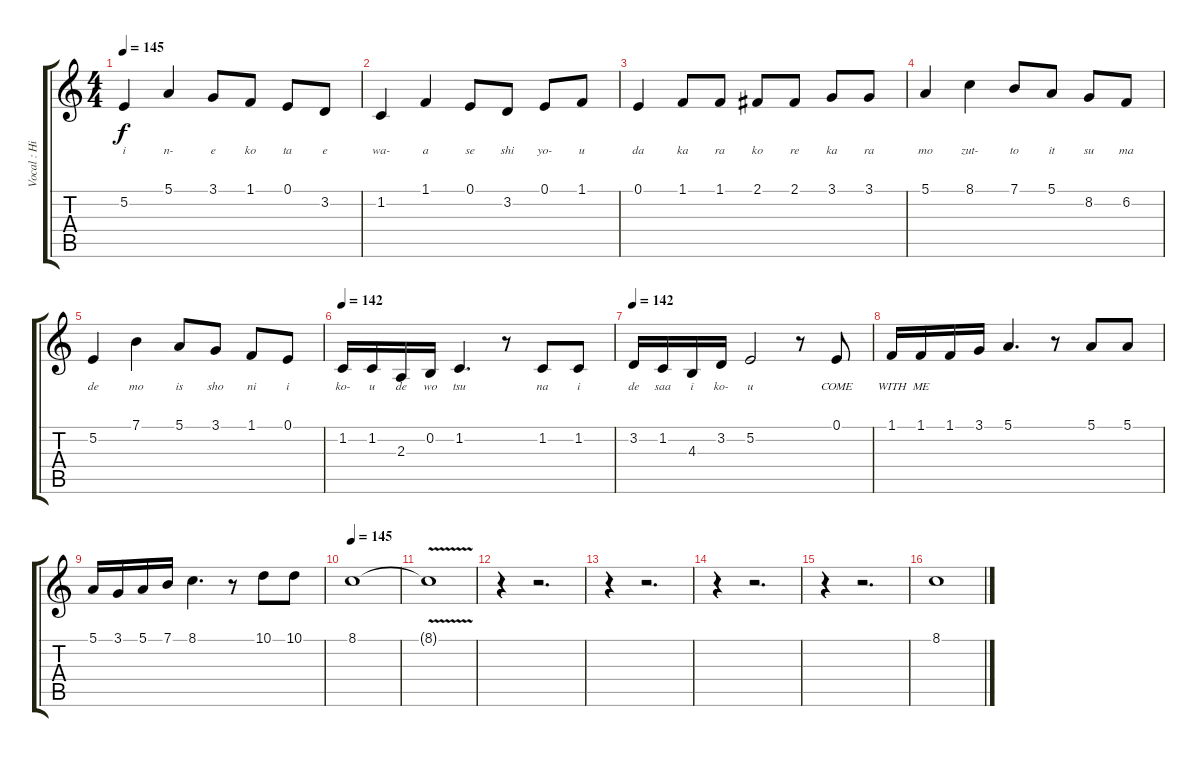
\track ("Vocal : Hirasawa Yui" "Vocal : Hi") {instrument lead2sawtooth}
\staff {score tabs}
\tuning (E4 B3 G3 D3 A2 E2) {hide}
\ts (4 4)
\tempo 145
\clef g2
\ks c
5.2.4{lyrics (0 "i") lyrics (1 "") lyrics (2 "") lyrics (3 "") lyrics (4 "") dy f} 5.1.4{lyrics (0 "n-") lyrics (1 "") lyrics (2 "") lyrics (3 "") lyrics (4 "")} 3.1.8{lyrics (0 "e") lyrics (1 "") lyrics (2 "") lyrics (3 "") lyrics (4 "")} 1.1.8{lyrics (0 "ko") lyrics (1 "") lyrics (2 "") lyrics (3 "") lyrics (4 "")} 0.1.8{lyrics (0 "ta") lyrics (1 "") lyrics (2 "") lyrics (3 "") lyrics (4 "")} 3.2.8{lyrics (0 "e") lyrics (1 "") lyrics (2 "") lyrics (3 "") lyrics (4 "")} |
1.2.4{lyrics (0 "wa-") lyrics (1 "") lyrics (2 "") lyrics (3 "") lyrics (4 "")} 1.1.4{lyrics (0 "a") lyrics (1 "") lyrics (2 "") lyrics (3 "") lyrics (4 "")} 0.1.8{lyrics (0 "se") lyrics (1 "") lyrics (2 "") lyrics (3 "") lyrics (4 "")} 3.2.8{lyrics (0 "shi") lyrics (1 "") lyrics (2 "") lyrics (3 "") lyrics (4 "")} 0.1.8{lyrics (0 "yo-") lyrics (1 "") lyrics (2 "") lyrics (3 "") lyrics (4 "")} 1.1.8{lyrics (0 "u") lyrics (1 "") lyrics (2 "") lyrics (3 "") lyrics (4 "")} |
0.1.4{lyrics (0 "da") lyrics (1 "") lyrics (2 "") lyrics (3 "") lyrics (4 "")} 1.1.8{lyrics (0 "ka") lyrics (1 "") lyrics (2 "") lyrics (3 "") lyrics (4 "")} 1.1.8{lyrics (0 "ra") lyrics (1 "") lyrics (2 "") lyrics (3 "") lyrics (4 "")} 2.1.8{lyrics (0 "ko") lyrics (1 "") lyrics (2 "") lyrics (3 "") lyrics (4 "")} 2.1.8{lyrics (0 "re") lyrics (1 "") lyrics (2 "") lyrics (3 "") lyrics (4 "")} 3.1.8{lyrics (0 "ka") lyrics (1 "") lyrics (2 "") lyrics (3 "") lyrics (4 "")} 3.1.8{lyrics (0 "ra") lyrics (1 "") lyrics (2 "") lyrics (3 "") lyrics (4 "")} |
5.1.4{lyrics (0 "mo") lyrics (1 "") lyrics (2 "") lyrics (3 "") lyrics (4 "")} 8.1.4{lyrics (0 "zut-") lyrics (1 "") lyrics (2 "") lyrics (3 "") lyrics (4 "")} 7.1.8{lyrics (0 "to") lyrics (1 "") lyrics (2 "") lyrics (3 "") lyrics (4 "")} 5.1.8{lyrics (0 "it") lyrics (1 "") lyrics (2 "") lyrics (3 "") lyrics (4 "")} 8.2.8{lyrics (0 "su") lyrics (1 "") lyrics (2 "") lyrics (3 "") lyrics (4 "")} 6.2.8{lyrics (0 "ma") lyrics (1 "") lyrics (2 "") lyrics (3 "") lyrics (4 "")} |
5.2.4{lyrics (0 "de") lyrics (1 "") lyrics (2 "") lyrics (3 "") lyrics (4 "")} 7.1.4{lyrics (0 "mo") lyrics (1 "") lyrics (2 "") lyrics (3 "") lyrics (4 "")} 5.1.8{lyrics (0 "is") lyrics (1 "") lyrics (2 "") lyrics (3 "") lyrics (4 "")} 3.1.8{lyrics (0 "sho") lyrics (1 "") lyrics (2 "") lyrics (3 "") lyrics (4 "")} 1.1.8{lyrics (0 "ni") lyrics (1 "") lyrics (2 "") lyrics (3 "") lyrics (4 "")} 0.1.8{lyrics (0 "i") lyrics (1 "") lyrics (2 "") lyrics (3 "") lyrics (4 "")} |
\tempo 142
1.2.16{lyrics (0 "ko-") lyrics (1 "") lyrics (2 "") lyrics (3 "") lyrics (4 "")} 1.2.16{lyrics (0 "u") lyrics (1 "") lyrics (2 "") lyrics (3 "") lyrics (4 "")} 2.3.16{lyrics (0 "de") lyrics (1 "") lyrics (2 "") lyrics (3 "") lyrics (4 "")} 0.2.16{lyrics (0 "wo") lyrics (1 "") lyrics (2 "") lyrics (3 "") lyrics (4 "")} 1.2.4{d lyrics (0 "tsu") lyrics (1 "") lyrics (2 "") lyrics (3 "") lyrics (4 "")} r.8 1.2.8{lyrics (0 "na") lyrics (1 "") lyrics (2 "") lyrics (3 "") lyrics (4 "")} 1.2.8{lyrics (0 "i") lyrics (1 "") lyrics (2 "") lyrics (3 "") lyrics (4 "")} |
\tempo 142
3.2.16{lyrics (0 "de") lyrics (1 "") lyrics (2 "") lyrics (3 "") lyrics (4 "")} 1.2.16{lyrics (0 "saa") lyrics (1 "") lyrics (2 "") lyrics (3 "") lyrics (4 "")} 4.3.16{lyrics (0 "i") lyrics (1 "") lyrics (2 "") lyrics (3 "") lyrics (4 "")} 3.2.16{lyrics (0 "ko-") lyrics (1 "") lyrics (2 "") lyrics (3 "") lyrics (4 "")} 5.2.2{lyrics (0 "u") lyrics (1 "") lyrics (2 "") lyrics (3 "") lyrics (4 "")} r.8 0.1.8{lyrics (0 "COME") lyrics (1 "") lyrics (2 "") lyrics (3 "") lyrics (4 "")} |
1.1.16{lyrics (0 "WITH") lyrics (1 "") lyrics (2 "") lyrics (3 "") lyrics (4 "")} 1.1.16{lyrics (0 "ME") lyrics (1 "") lyrics (2 "") lyrics (3 "") lyrics (4 "")} 1.1.16 3.1.16 5.1.4{d} r.8 5.1.8 5.1.8 |
5.1.16 3.1.16 5.1.16 7.1.16 8.1.4{d} r.8 10.1.8 10.1.8 |
\tempo 145
8.1.1 |
8.1{v t}.1 |
r.4 r.2{d} |
r.4 r.2{d} |
r.4 r.2{d} |
r.4 r.2{d} |
8.1.1
